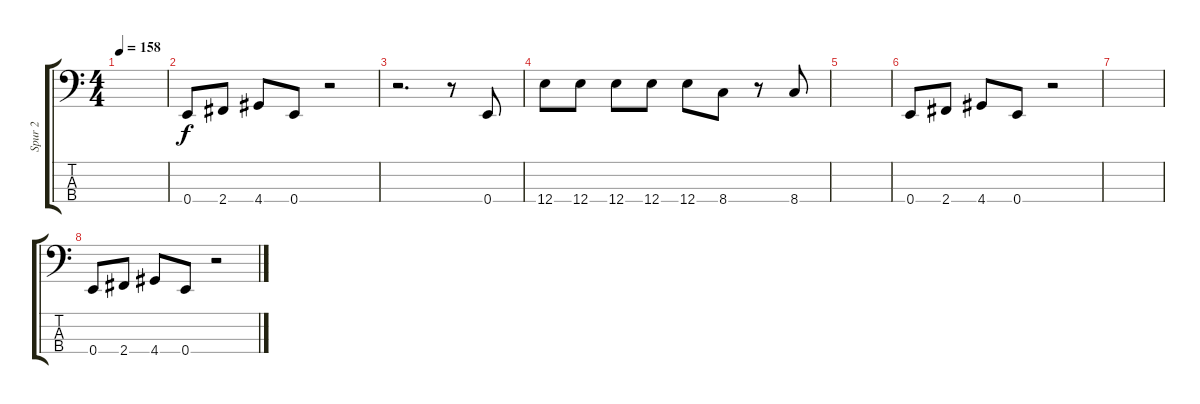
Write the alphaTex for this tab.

\track ("Spur 2" "Spur 2") {instrument electricbassfinger}
\staff {score tabs}
\tuning (G2 D2 A1 E1) {hide}
\ts (4 4)
\tempo 158
\clef f4
\ks c
|
0.4.8 2.4.8 4.4.8 0.4.8 r.2 |
r.2{d} r.8 0.4.8 |
12.4.8 12.4.8 12.4.8 12.4.8 12.4.8 8.4.8 r.8 8.4.8 |
|
0.4.8 2.4.8 4.4.8 0.4.8 r.2 |
|
0.4.8 2.4.8 4.4.8 0.4.8 r.2
